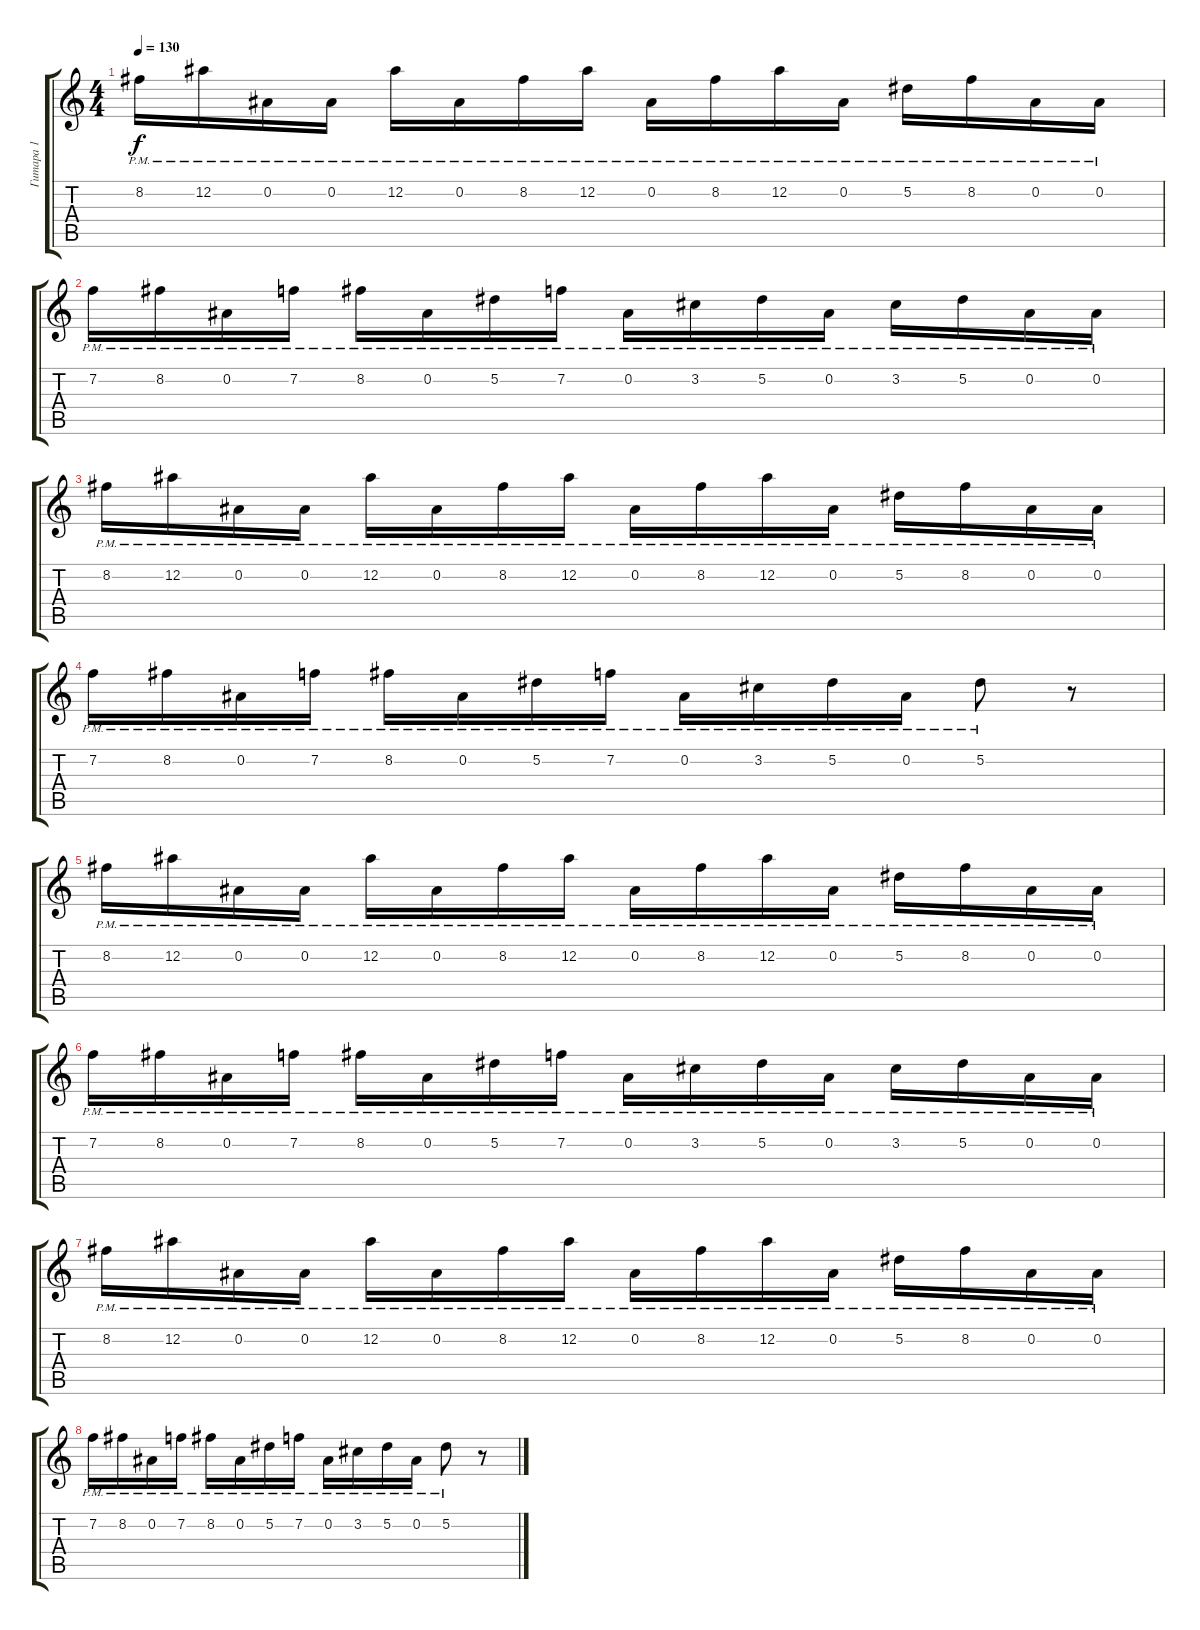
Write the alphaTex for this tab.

\track ("Гитара 1" "Гитара 1") {instrument distortionguitar}
\staff {score tabs}
\tuning (Eb4 Bb3 Gb3 Db3 Ab2 Eb2) {hide}
\ts (4 4)
\tempo 130
\clef g2
\ks c
8.2{pm}.16{dy f} 12.2{pm}.16 0.2{pm}.16 0.2{pm}.16 12.2{pm}.16 0.2{pm}.16 8.2{pm}.16 12.2{pm}.16 0.2{pm}.16 8.2{pm}.16 12.2{pm}.16 0.2{pm}.16 5.2{pm}.16 8.2{pm}.16 0.2{pm}.16 0.2{pm}.16 |
7.2{pm}.16 8.2{pm}.16 0.2{pm}.16 7.2{pm}.16 8.2{pm}.16 0.2{pm}.16 5.2{pm}.16 7.2{pm}.16 0.2{pm}.16 3.2{pm}.16 5.2{pm}.16 0.2{pm}.16 3.2{pm}.16 5.2{pm}.16 0.2{pm}.16 0.2{pm}.16 |
8.2{pm}.16 12.2{pm}.16 0.2{pm}.16 0.2{pm}.16 12.2{pm}.16 0.2{pm}.16 8.2{pm}.16 12.2{pm}.16 0.2{pm}.16 8.2{pm}.16 12.2{pm}.16 0.2{pm}.16 5.2{pm}.16 8.2{pm}.16 0.2{pm}.16 0.2{pm}.16 |
7.2{pm}.16 8.2{pm}.16 0.2{pm}.16 7.2{pm}.16 8.2{pm}.16 0.2{pm}.16 5.2{pm}.16 7.2{pm}.16 0.2{pm}.16 3.2{pm}.16 5.2{pm}.16 0.2{pm}.16 5.2{pm}.8 r.8 |
8.2{pm}.16 12.2{pm}.16 0.2{pm}.16 0.2{pm}.16 12.2{pm}.16 0.2{pm}.16 8.2{pm}.16 12.2{pm}.16 0.2{pm}.16 8.2{pm}.16 12.2{pm}.16 0.2{pm}.16 5.2{pm}.16 8.2{pm}.16 0.2{pm}.16 0.2{pm}.16 |
7.2{pm}.16 8.2{pm}.16 0.2{pm}.16 7.2{pm}.16 8.2{pm}.16 0.2{pm}.16 5.2{pm}.16 7.2{pm}.16 0.2{pm}.16 3.2{pm}.16 5.2{pm}.16 0.2{pm}.16 3.2{pm}.16 5.2{pm}.16 0.2{pm}.16 0.2{pm}.16 |
8.2{pm}.16 12.2{pm}.16 0.2{pm}.16 0.2{pm}.16 12.2{pm}.16 0.2{pm}.16 8.2{pm}.16 12.2{pm}.16 0.2{pm}.16 8.2{pm}.16 12.2{pm}.16 0.2{pm}.16 5.2{pm}.16 8.2{pm}.16 0.2{pm}.16 0.2{pm}.16 |
7.2{pm}.16 8.2{pm}.16 0.2{pm}.16 7.2{pm}.16 8.2{pm}.16 0.2{pm}.16 5.2{pm}.16 7.2{pm}.16 0.2{pm}.16 3.2{pm}.16 5.2{pm}.16 0.2{pm}.16 5.2{pm}.8 r.8
